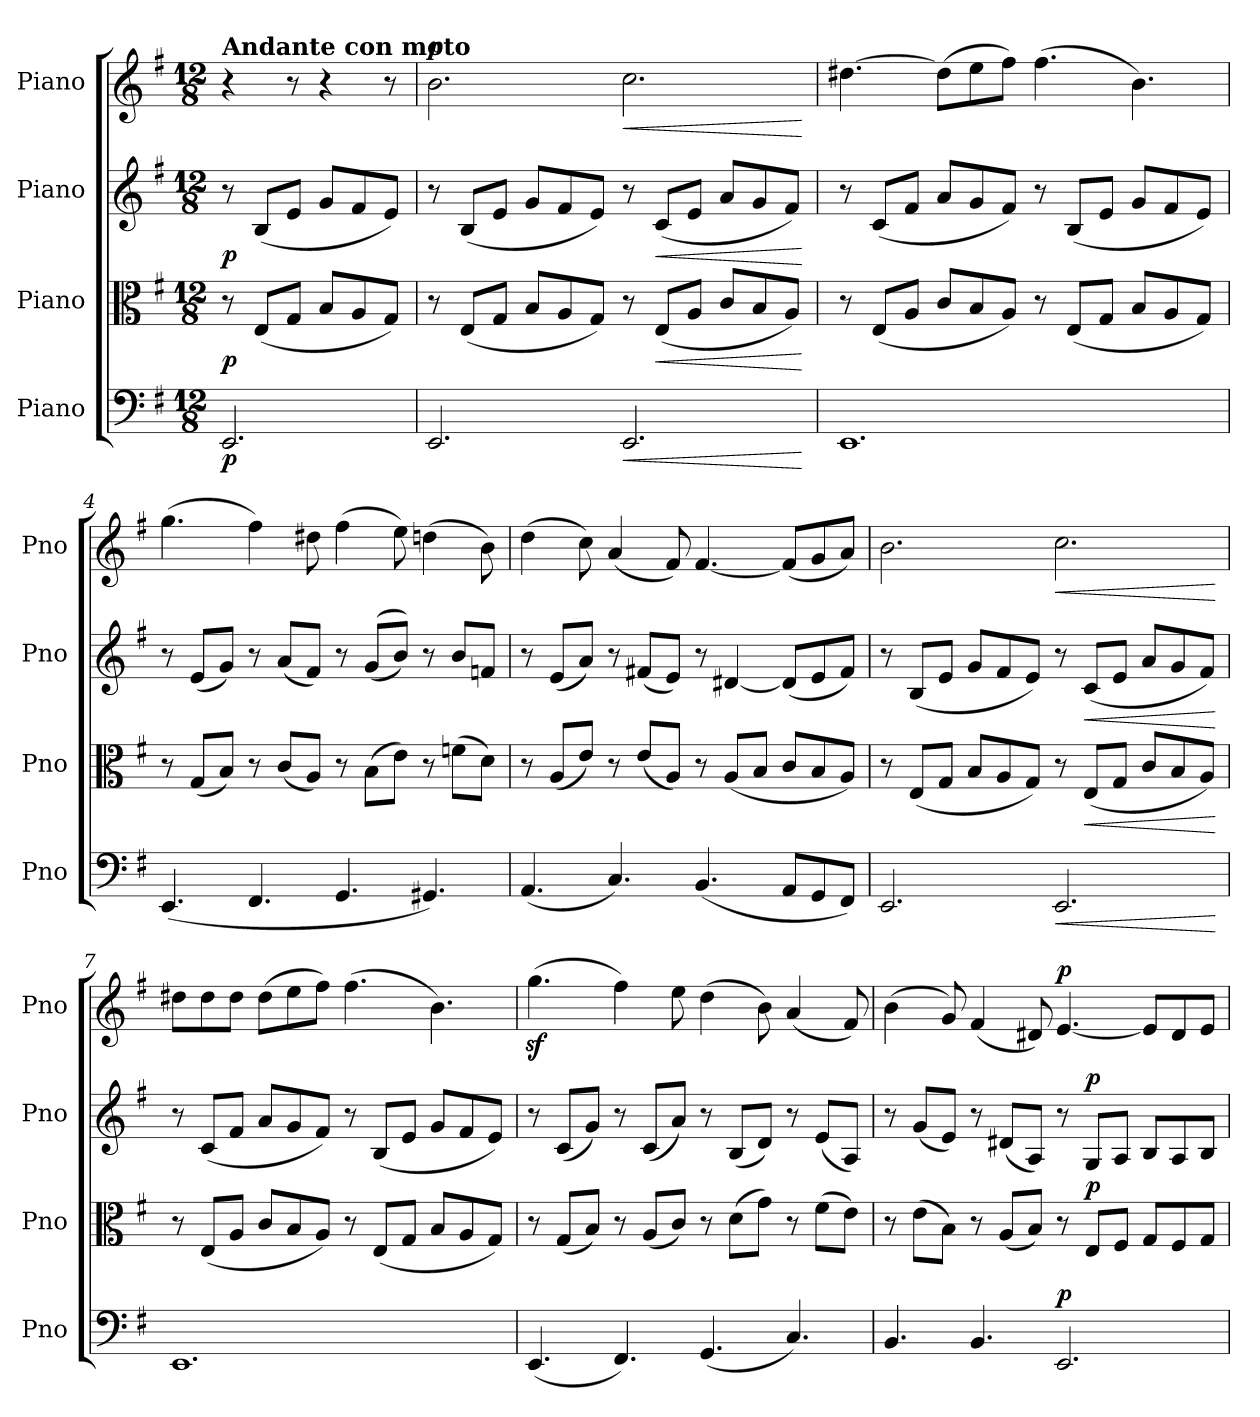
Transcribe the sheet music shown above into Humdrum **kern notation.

**kern	**dynam	**kern	**dynam	**kern	**dynam	**kern	**dynam
*part4	*part4	*part3	*part3	*part2	*part2	*part1	*part1
*staff4	*staff4	*staff3	*staff3	*staff2	*staff2	*staff1	*staff1
*I"Piano	*	*I"Piano	*	*I"Piano	*	*I"Piano	*
*I'Pno	*	*I'Pno	*	*I'Pno	*	*I'Pno	*
*clefF4	*	*clefC3	*	*clefG2	*	*clefG2	*
*k[f#]	*	*k[f#]	*	*k[f#]	*	*k[f#]	*
*M12/8	*	*M12/8	*	*M12/8	*	*M12/8	*
=1	=1	=1	=1	=1	=1	=1	=1
!	!	!	!	!	!	!LO:TX:a:B:t=Andante con moto	!
!	!LO:DY:b	!	!LO:DY:b	!	!LO:DY:b	!	!
2.EE/	p	8r	p	8r	p	4r	.
.	.	(8E/L	.	(8B/L	.	.	.
.	.	8G/J	.	8e/J	.	8r	.
.	.	8B/L	.	8g/L	.	4r	.
.	.	8A/	.	8f#/	.	.	.
.	.	8G/J)	.	8e/J)	.	8r	.
=2	=2	=2	=2	=2	=2	=2	=2
!	!	!	!	!	!	!	!LO:DY:a
2.EE/	.	8r	.	8r	.	2.b\	p
.	.	(8E/L	.	(8B/L	.	.	.
.	.	8G/J	.	8e/J	.	.	.
.	.	8B/L	.	8g/L	.	.	.
.	.	8A/	.	8f#/	.	.	.
.	.	8G/J)	.	8e/J)	.	.	.
!	!LO:HP:b	!	!	!	!	!	!LO:HP:b
2.EE/	<	8r	.	8r	.	2.cc\	<
!	!	!	!LO:HP:b	!	!LO:HP:b	!	!
.	.	(8E/L	<	(8c/L	<	.	.
.	.	8A/J	.	8e/J	.	.	.
.	.	8c/L	.	8a/L	.	.	.
.	.	8B/	.	8g/	.	.	.
.	.	8A/J)	.	8f#/J)	.	.	.
.	[	.	[	.	[	.	[
=3	=3	=3	=3	=3	=3	=3	=3
1.EE	.	8r	.	8r	.	[4.dd#X\	.
.	.	(8E/L	.	(8c/L	.	.	.
.	.	8A/J	.	8f#/J	.	.	.
.	.	8c/L	.	8a/L	.	(8dd#\L]	.
.	.	8B/	.	8g/	.	8ee\	.
.	.	8A/J)	.	8f#/J)	.	8ff#\J)	.
.	.	8r	.	8r	.	(4.ff#\	.
.	.	(8E/L	.	(8B/L	.	.	.
.	.	8G/J	.	8e/J	.	.	.
.	.	8B/L	.	8g/L	.	4.b\)	.
.	.	8A/	.	8f#/	.	.	.
.	.	8G/J)	.	8e/J)	.	.	.
=4	=4	=4	=4	=4	=4	=4	=4
(4.EE/	.	8r	.	8r	.	(4.gg\	.
.	.	(8G/L	.	(8e/L	.	.	.
.	.	8B/J)	.	8g/J)	.	.	.
4.FF#/	.	8r	.	8r	.	4ff#\)	.
.	.	(8c/L	.	(8a/L	.	.	.
.	.	8A/J)	.	8f#/J)	.	8dd#X\	.
4.GG/	.	8r	.	8r	.	(4ff#\	.
.	.	(8B\L	.	((8g/L	.	.	.
.	.	8e\J)	.	8b/J))	.	8ee\)	.
4.GG#X/)	.	8r	.	8r	.	(4ddn\	.
.	.	(8fn\L	.	8b/L	.	.	.
.	.	8d\J)	.	8fn/J	.	8b\)	.
=5	=5	=5	=5	=5	=5	=5	=5
(4.AA/	.	8r	.	8r	.	(4dd\	.
.	.	(8A/L	.	(8e/L	.	.	.
.	.	8e/J)	.	8a/J)	.	8cc\)	.
4.C/)	.	8r	.	8r	.	(4a/	.
.	.	(8e/L	.	(8f#X/L	.	.	.
.	.	8A/J)	.	8e/J)	.	8f#/)	.
(4.BB/	.	8r	.	8r	.	[4.f#/	.
.	.	(8A/L	.	[4d#X/	.	.	.
.	.	8B/J	.	.	.	.	.
8AA/L	.	8c/L	.	(8d#/L]	.	(8f#/L]	.
8GG/	.	8B/	.	8e/	.	8g/	.
8FF#/J)	.	8A/J)	.	8f#/J)	.	8a/J)	.
!!LO:LB:g=z
=6	=6	=6	=6	=6	=6	=6	=6
2.EE/	.	8r	.	8r	.	2.b\	.
.	.	(8E/L	.	(8B/L	.	.	.
.	.	8G/J	.	8e/J	.	.	.
.	.	8B/L	.	8g/L	.	.	.
.	.	8A/	.	8f#/	.	.	.
.	.	8G/J)	.	8e/J)	.	.	.
!	!LO:HP:b	!	!	!	!	!	!LO:HP:b
2.EE/	<	8r	.	8r	.	2.cc\	<
!	!	!	!LO:HP:b	!	!LO:HP:b	!	!
.	.	(8E/L	<	(8c/L	<	.	.
.	.	8G/J	.	8e/J	.	.	.
.	.	8c/L	.	8a/L	.	.	.
.	.	8B/	.	8g/	.	.	.
.	.	8A/J)	.	8f#/J)	.	.	.
.	[	.	[	.	[	.	[
=7	=7	=7	=7	=7	=7	=7	=7
1.EE	.	8r	.	8r	.	8dd#X\L	.
.	.	(8E/L	.	(8c/L	.	8dd#\	.
.	.	8A/J	.	8f#/J	.	8dd#\J	.
.	.	8c/L	.	8a/L	.	(8dd#\L	.
.	.	8B/	.	8g/	.	8ee\	.
.	.	8A/J)	.	8f#/J)	.	8ff#\J)	.
.	.	8r	.	8r	.	(4.ff#\	.
.	.	(8E/L	.	(8B/L	.	.	.
.	.	8G/J	.	8e/J	.	.	.
.	.	8B/L	.	8g/L	.	4.b\)	.
.	.	8A/	.	8f#/	.	.	.
.	.	8G/J)	.	8e/J)	.	.	.
=8	=8	=8	=8	=8	=8	=8	=8
(4.EE/	.	8r	.	8r	.	(4.ggz<\	.
.	.	(8G/L	.	(8c/L	.	.	.
.	.	8B/J)	.	8g/J)	.	.	.
4.FF#/)	.	8r	.	8r	.	4ff#\)	.
.	.	(8A/L	.	(8c/L	.	.	.
.	.	8c/J)	.	8a/J)	.	8ee\	.
(4.GG/	.	8r	.	8r	.	(4dd\	.
.	.	(8d\L	.	(8B/L	.	.	.
.	.	8g\J)	.	8d/J)	.	8b\)	.
4.C/)	.	8r	.	8r	.	(4a/	.
.	.	(8f#\L	.	(8e/L	.	.	.
.	.	8e\J)	.	8A/J)	.	8f#/)	.
=9	=9	=9	=9	=9	=9	=9	=9
4.BB/	.	8r	.	8r	.	(4b\	.
.	.	(8e\L	.	(8g/L	.	.	.
.	.	8B\J)	.	8e/J)	.	8g/)	.
4.BB/	.	8r	.	8r	.	(4f#/	.
.	.	(8A/L	.	(8d#X/L	.	.	.
.	.	8B/J)	.	8A/J)	.	8d#X/)	.
!	!LO:DY:a	!	!	!	!	!	!LO:DY:a
2.EE/	p	8r	.	8r	.	[4.e/	p
!	!	!	!LO:DY:a	!	!LO:DY:a	!	!
.	.	8E/L	p	8G/L	p	.	.
.	.	8F#/J	.	8A/J	.	.	.
.	.	8G/L	.	8B/L	.	8e/L]	.
.	.	8F#/	.	8A/	.	8d#/	.
.	.	8G/J	.	8B/J	.	8e/J	.
=	=	=	=	=	=	=	=
*-	*-	*-	*-	*-	*-	*-	*-
